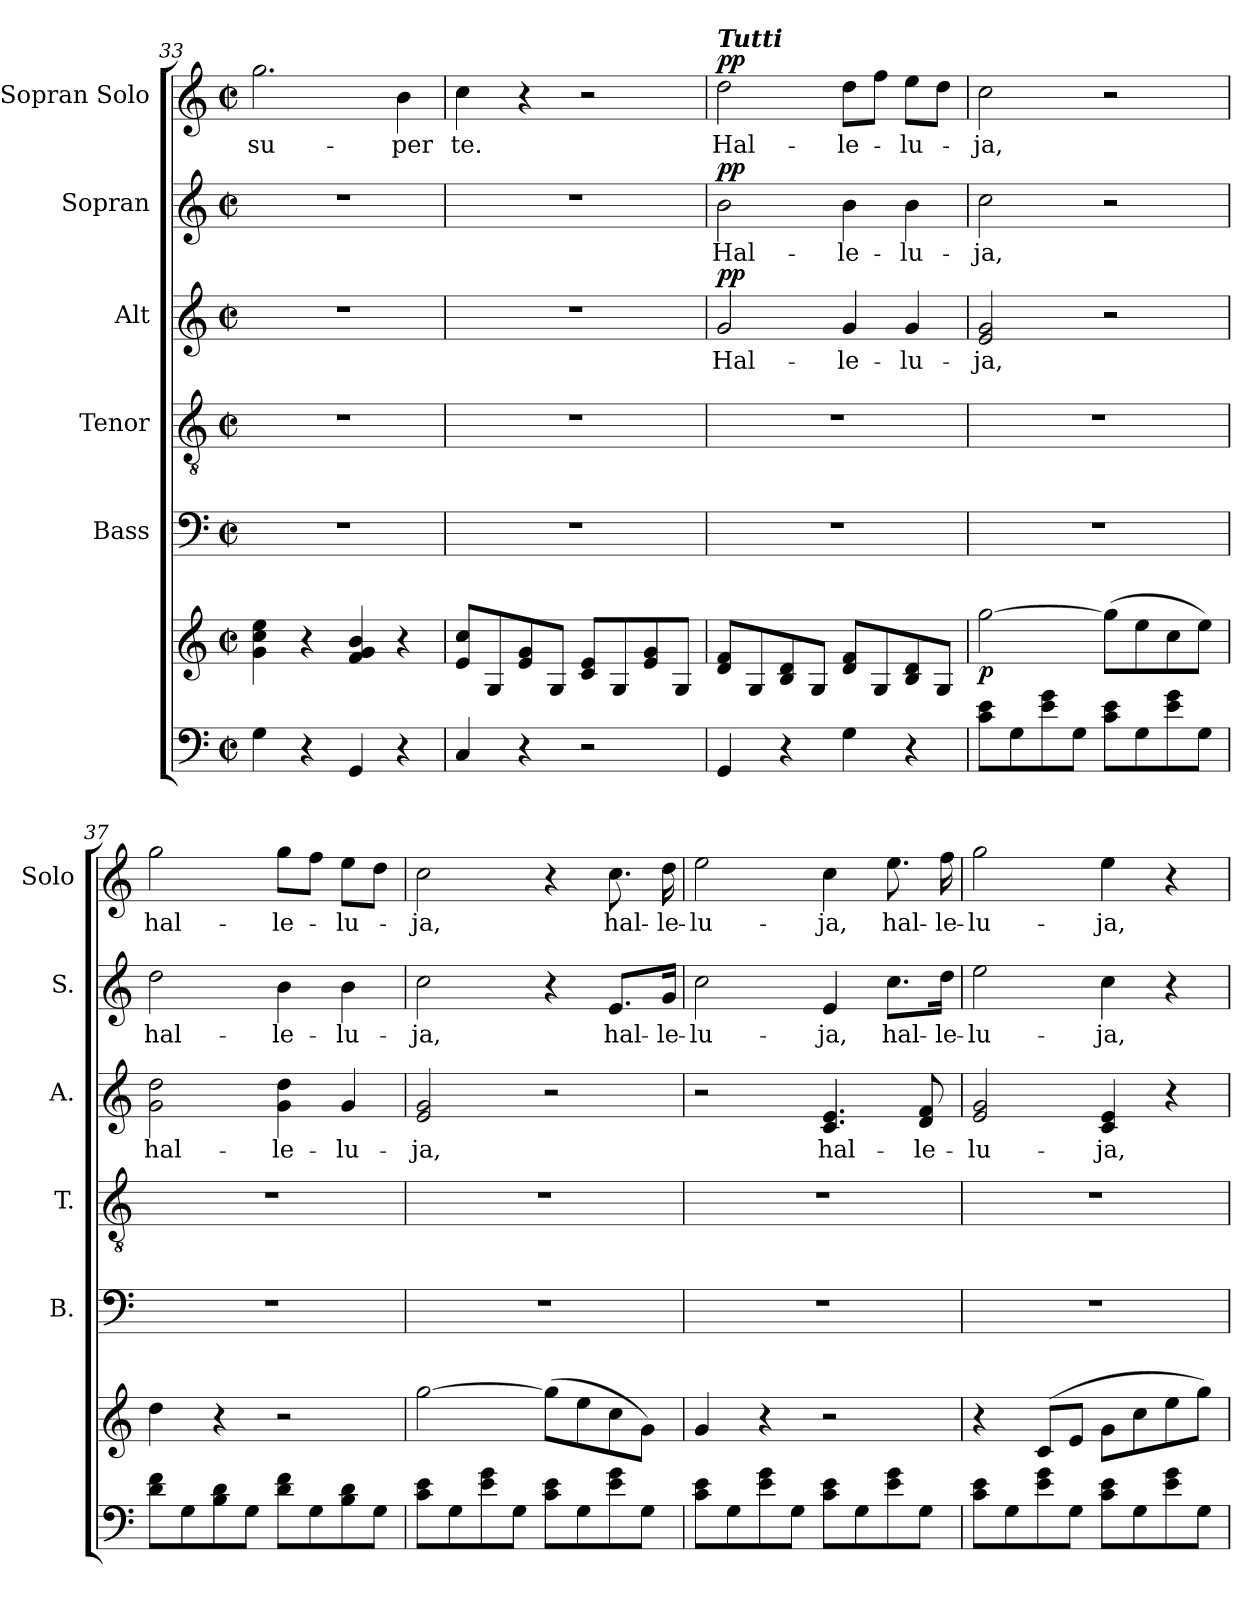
**kern	**kern	**dynam	**kern	**kern	**kern	**text	**dynam	**kern	**text	**dynam	**kern	**text	**dynam
*part6	*part6	*part6	*part5	*part4	*part3	*part3	*part3	*part2	*part2	*part2	*part1	*part1	*part1
*staff7	*staff6	*staff6/7	*staff5	*staff4	*staff3	*staff3	*staff3	*staff2	*staff2	*staff2	*staff1	*staff1	*staff1
*	*	*	*I"Bass	*I"Tenor	*I"Alt	*	*	*I"Sopran	*	*	*I"Sopran Solo	*	*
*	*	*	*I'B.	*I'T.	*I'A.	*	*	*I'S.	*	*	*I'Solo	*	*
*clefF4	*clefG2	*	*clefF4	*clefGv2	*clefG2	*	*	*clefG2	*	*	*clefG2	*	*
*k[]	*k[]	*	*k[]	*k[]	*k[]	*	*	*k[]	*	*	*k[]	*	*
*C:	*C:	*	*C:	*C:	*C:	*	*	*C:	*	*	*C:	*	*
*M2/2	*M2/2	*	*M2/2	*M2/2	*M2/2	*	*	*M2/2	*	*	*M2/2	*	*
*met(c|)	*met(c|)	*	*met(c|)	*met(c|)	*met(c|)	*	*	*met(c|)	*	*	*met(c|)	*	*
=33	=33	=33	=33	=33	=33	=33	=33	=33	=33	=33	=33	=33	=33
!	!	!	!	!	!	!	!	!	!	!	!	!LO:LY:b	!
4G\	4g\ 4cc\ 4ee\	.	1r	1r	1r	.	.	1r	.	.	2.gg\	su-	.
4r	4r	.	.	.	.	.	.	.	.	.	.	.	.
4GG/	4f/ 4g/ 4b/	.	.	.	.	.	.	.	.	.	.	.	.
!	!	!	!	!	!	!	!	!	!	!	!	!LO:LY:b	!
4r	4r	.	.	.	.	.	.	.	.	.	4b\	-per	.
=34	=34	=34	=34	=34	=34	=34	=34	=34	=34	=34	=34	=34	=34
!	!	!	!	!	!	!	!	!	!	!	!	!LO:LY:b	!
4C/	8e/ 8cc/L	.	1r	1r	1r	.	.	1r	.	.	4cc\	te.	.
.	8G/	.	.	.	.	.	.	.	.	.	.	.	.
4r	8e/ 8g/	.	.	.	.	.	.	.	.	.	4r	.	.
.	8G/J	.	.	.	.	.	.	.	.	.	.	.	.
2r	8c/ 8e/L	.	.	.	.	.	.	.	.	.	2r	.	.
.	8G/	.	.	.	.	.	.	.	.	.	.	.	.
.	8e/ 8g/	.	.	.	.	.	.	.	.	.	.	.	.
.	8G/J	.	.	.	.	.	.	.	.	.	.	.	.
=35	=35	=35	=35	=35	=35	=35	=35	=35	=35	=35	=35	=35	=35
!	!	!	!	!	!	!	!	!	!	!	!LO:TX:a:Bi:t=Tutti	!	!
!	!	!	!	!	!	!LO:LY:b	!LO:DY:a	!	!LO:LY:b	!LO:DY:a	!	!LO:LY:b	!LO:DY:a
4GG/	8d/ 8f/L	.	1r	1r	2g/	Hal-	pp	2b\	Hal-	pp	2dd\	Hal-	pp
.	8G/	.	.	.	.	.	.	.	.	.	.	.	.
4r	8B/ 8d/	.	.	.	.	.	.	.	.	.	.	.	.
.	8G/J	.	.	.	.	.	.	.	.	.	.	.	.
!	!	!	!	!	!	!LO:LY:b	!	!	!LO:LY:b	!	!	!LO:LY:b	!
4G\	8d/ 8f/L	.	.	.	4g/	-le-	.	4b\	-le-	.	8dd\L	-le-	.
.	8G/	.	.	.	.	.	.	.	.	.	8ff\J	.	.
!	!	!	!	!	!	!LO:LY:b	!	!	!LO:LY:b	!	!	!LO:LY:b	!
4r	8B/ 8d/	.	.	.	4g/	-lu-	.	4b\	-lu-	.	8ee\L	-lu-	.
.	8G/J	.	.	.	.	.	.	.	.	.	8dd\J	.	.
=36	=36	=36	=36	=36	=36	=36	=36	=36	=36	=36	=36	=36	=36
!	!	!LO:DY:b	!	!	!	!LO:LY:b	!	!	!LO:LY:b	!	!	!LO:LY:b	!
8c\ 8e\L	[2gg\	p	1r	1r	2e/ 2g/	-ja,	.	2cc\	-ja,	.	2cc\	-ja,	.
8G\	.	.	.	.	.	.	.	.	.	.	.	.	.
8e\ 8g\	.	.	.	.	.	.	.	.	.	.	.	.	.
8G\J	.	.	.	.	.	.	.	.	.	.	.	.	.
8c\ 8e\L	(>8gg\L]	.	.	.	2r	.	.	2r	.	.	2r	.	.
8G\	8ee\	.	.	.	.	.	.	.	.	.	.	.	.
8e\ 8g\	8cc\	.	.	.	.	.	.	.	.	.	.	.	.
8G\J	8ee\J)	.	.	.	.	.	.	.	.	.	.	.	.
=37	=37	=37	=37	=37	=37	=37	=37	=37	=37	=37	=37	=37	=37
!	!	!	!	!	!	!LO:LY:b	!	!	!LO:LY:b	!	!	!LO:LY:b	!
8d\ 8f\L	4dd\	.	1r	1r	2g\ 2dd\	hal-	.	2dd\	hal-	.	2gg\	hal-	.
8G\	.	.	.	.	.	.	.	.	.	.	.	.	.
8B\ 8d\	4r	.	.	.	.	.	.	.	.	.	.	.	.
8G\J	.	.	.	.	.	.	.	.	.	.	.	.	.
!	!	!	!	!	!	!LO:LY:b	!	!	!LO:LY:b	!	!	!LO:LY:b	!
8d\ 8f\L	2r	.	.	.	4g\ 4dd\	-le-	.	4b\	-le-	.	8gg\L	-le-	.
8G\	.	.	.	.	.	.	.	.	.	.	8ff\J	.	.
!	!	!	!	!	!	!LO:LY:b	!	!	!LO:LY:b	!	!	!LO:LY:b	!
8B\ 8d\	.	.	.	.	4g/	-lu-	.	4b\	-lu-	.	8ee\L	-lu-	.
8G\J	.	.	.	.	.	.	.	.	.	.	8dd\J	.	.
!!LO:LB:g=z
=38	=38	=38	=38	=38	=38	=38	=38	=38	=38	=38	=38	=38	=38
!	!	!	!	!	!	!LO:LY:b	!	!	!LO:LY:b	!	!	!LO:LY:b	!
8c\ 8e\L	[2gg\	.	1r	1r	2e/ 2g/	-ja,	.	2cc\	-ja,	.	2cc\	-ja,	.
8G\	.	.	.	.	.	.	.	.	.	.	.	.	.
8e\ 8g\	.	.	.	.	.	.	.	.	.	.	.	.	.
8G\J	.	.	.	.	.	.	.	.	.	.	.	.	.
8c\ 8e\L	(>8gg\L]	.	.	.	2r	.	.	4r	.	.	4r	.	.
8G\	8ee\	.	.	.	.	.	.	.	.	.	.	.	.
!	!	!	!	!	!	!	!	!	!LO:LY:b	!	!	!LO:LY:b	!
8e\ 8g\	8cc\	.	.	.	.	.	.	8.e/L	hal-	.	8.cc\	hal-	.
8G\J	8g\J)	.	.	.	.	.	.	.	.	.	.	.	.
!	!	!	!	!	!	!	!	!	!LO:LY:b	!	!	!LO:LY:b	!
.	.	.	.	.	.	.	.	16g/Jk	-le-	.	16dd\	-le-	.
=39	=39	=39	=39	=39	=39	=39	=39	=39	=39	=39	=39	=39	=39
!	!	!	!	!	!	!	!	!	!LO:LY:b	!	!	!LO:LY:b	!
8c\ 8e\L	4g/	.	1r	1r	2r	.	.	2cc\	-lu-	.	2ee\	-lu-	.
8G\	.	.	.	.	.	.	.	.	.	.	.	.	.
8e\ 8g\	4r	.	.	.	.	.	.	.	.	.	.	.	.
8G\J	.	.	.	.	.	.	.	.	.	.	.	.	.
!	!	!	!	!	!	!LO:LY:b	!	!	!LO:LY:b	!	!	!LO:LY:b	!
8c\ 8e\L	2r	.	.	.	4.c/ 4.e/	hal-	.	4e/	-ja,	.	4cc\	-ja,	.
8G\	.	.	.	.	.	.	.	.	.	.	.	.	.
!	!	!	!	!	!	!	!	!	!LO:LY:b	!	!	!LO:LY:b	!
8e\ 8g\	.	.	.	.	.	.	.	8.cc\L	hal-	.	8.ee\	hal-	.
!	!	!	!	!	!	!LO:LY:b	!	!	!	!	!	!	!
8G\J	.	.	.	.	8d/ 8f/	-le-	.	.	.	.	.	.	.
!	!	!	!	!	!	!	!	!	!LO:LY:b	!	!	!LO:LY:b	!
.	.	.	.	.	.	.	.	16dd\Jk	-le-	.	16ff\	-le-	.
=40	=40	=40	=40	=40	=40	=40	=40	=40	=40	=40	=40	=40	=40
!	!	!	!	!	!	!LO:LY:b	!	!	!LO:LY:b	!	!	!LO:LY:b	!
8c\ 8e\L	4r	.	1r	1r	2e/ 2g/	-lu-	.	2ee\	-lu-	.	2gg\	-lu-	.
8G\	.	.	.	.	.	.	.	.	.	.	.	.	.
8e\ 8g\	(>8c/L	.	.	.	.	.	.	.	.	.	.	.	.
8G\J	8e/J	.	.	.	.	.	.	.	.	.	.	.	.
!	!	!	!	!	!	!LO:LY:b	!	!	!LO:LY:b	!	!	!LO:LY:b	!
8c\ 8e\L	8g\L	.	.	.	4c/ 4e/	-ja,	.	4cc\	-ja,	.	4ee\	-ja,	.
8G\	8cc\	.	.	.	.	.	.	.	.	.	.	.	.
8e\ 8g\	8ee\	.	.	.	4r	.	.	4r	.	.	4r	.	.
8G\J	8gg\J)	.	.	.	.	.	.	.	.	.	.	.	.
=	=	=	=	=	=	=	=	=	=	=	=	=	=
*-	*-	*-	*-	*-	*-	*-	*-	*-	*-	*-	*-	*-	*-
